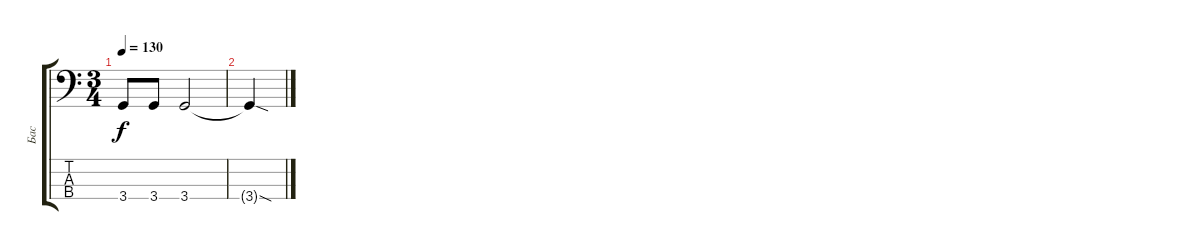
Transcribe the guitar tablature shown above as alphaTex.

\track ("Бас" "Бас") {instrument electricbassfinger}
\staff {score tabs}
\tuning (G2 D2 A1 E1) {hide}
\ts (3 4)
\tempo 130
\clef f4
\ks c
3.4.8{dy f} 3.4.8 3.4.2 |
3.4{sod t}.4
